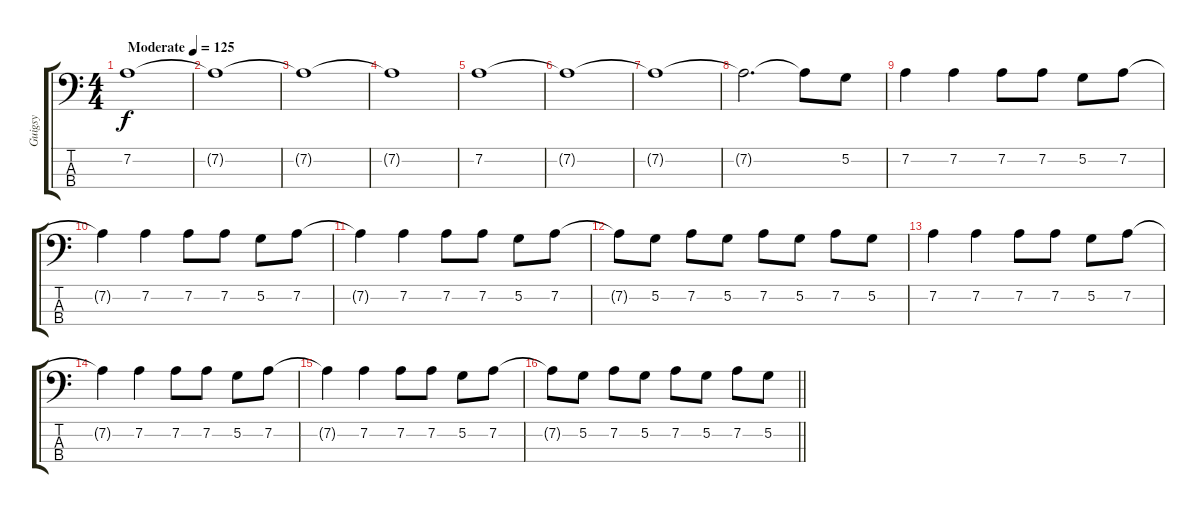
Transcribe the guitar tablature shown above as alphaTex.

\track ("Guigsy" "Guigsy") {instrument electricbasspick}
\staff {score tabs}
\tuning (G2 D2 A1 E1) {hide}
\ts (4 4)
\tempo (125 "Moderate")
\clef f4
\ks c
7.2.1{dy f instrument electricbasspick} |
7.2{t}.1 |
7.2{t}.1 |
7.2{t}.1 |
7.2.1 |
7.2{t}.1 |
7.2{t}.1 |
7.2{t}.2{d} 7.2{t}.8 5.2.8 |
7.2.4 7.2.4 7.2.8 7.2.8 5.2.8 7.2.8 |
7.2{t}.4 7.2.4 7.2.8 7.2.8 5.2.8 7.2.8 |
7.2{t}.4 7.2.4 7.2.8 7.2.8 5.2.8 7.2.8 |
7.2{t}.8 5.2.8 7.2.8 5.2.8 7.2.8 5.2.8 7.2.8 5.2.8 |
7.2.4 7.2.4 7.2.8 7.2.8 5.2.8 7.2.8 |
7.2{t}.4 7.2.4 7.2.8 7.2.8 5.2.8 7.2.8 |
7.2{t}.4 7.2.4 7.2.8 7.2.8 5.2.8 7.2.8 |
\barLineRight lightlight
7.2{t}.8 5.2.8 7.2.8 5.2.8 7.2.8 5.2.8 7.2.8 5.2.8
